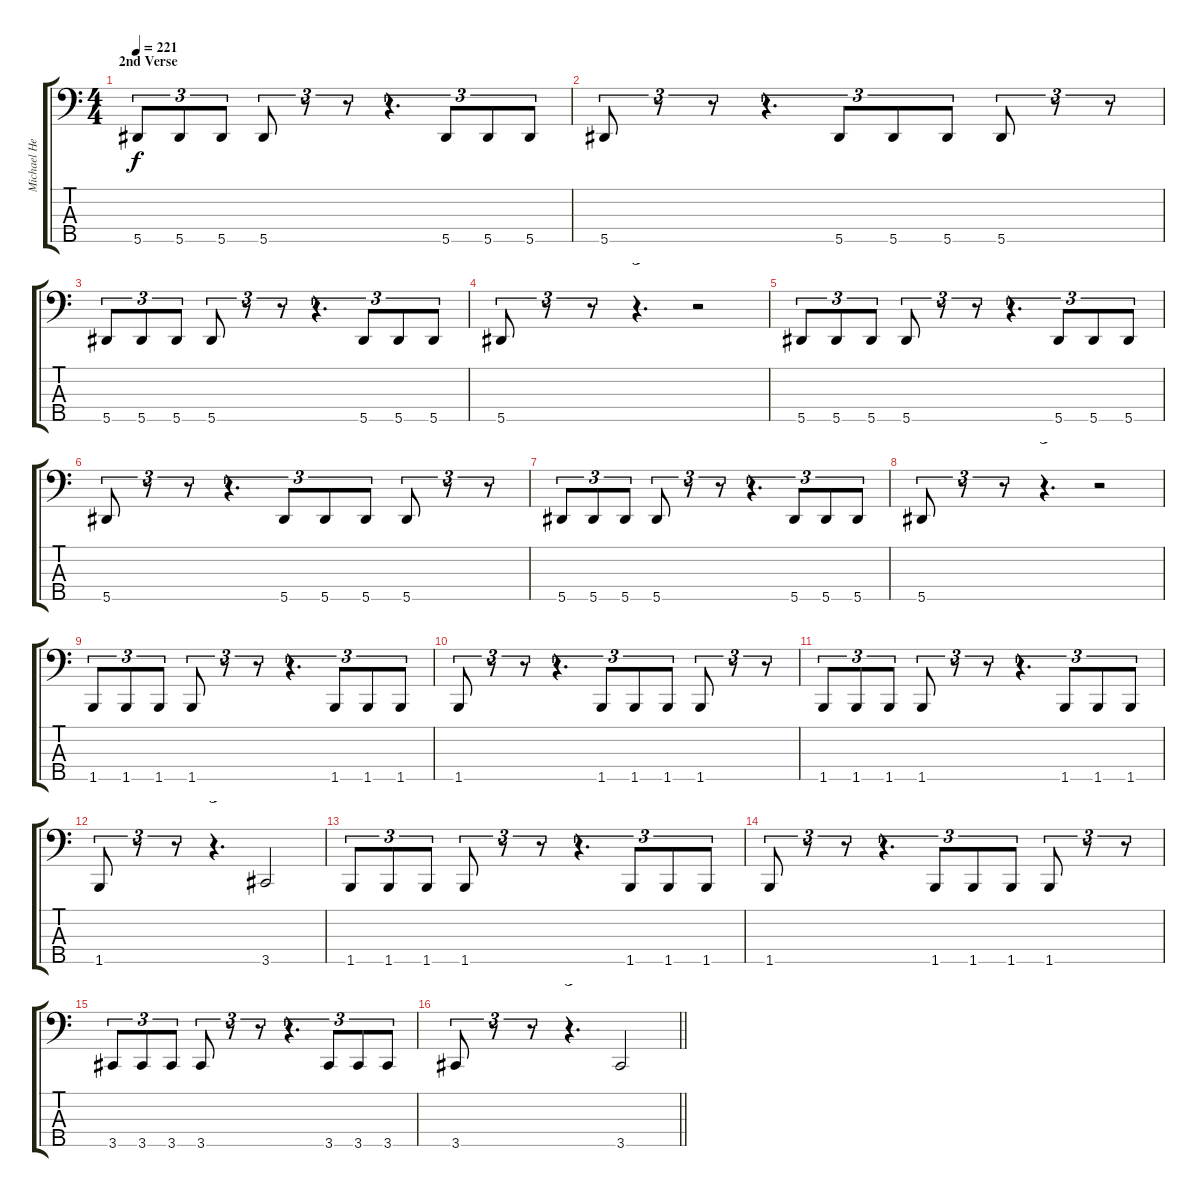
\track ("Michael Hedlund" "Michael He") {instrument electricbassfinger}
\staff {score tabs}
\tuning (Gb2 Db2 Ab1 Eb1 Bb0) {hide}
\ts (4 4)
\section ("" "2nd Verse")
\tempo 221
\clef f4
\ks c
5.5.8{tu (3 2) dy f} 5.5.8{tu (3 2)} 5.5.8{tu (3 2)} 5.5.8{tu (3 2)} r.8{tu (3 2)} r.8{tu (3 2)} r.4{d tu (3 2)} 5.5.8{tu (3 2)} 5.5.8{tu (3 2)} 5.5.8{tu (3 2)} |
5.5.8{tu (3 2)} r.8{tu (3 2)} r.8{tu (3 2)} r.4{d tu (3 2)} 5.5.8{tu (3 2)} 5.5.8{tu (3 2)} 5.5.8{tu (3 2)} 5.5.8{tu (3 2)} r.8{tu (3 2)} r.8{tu (3 2)} |
5.5.8{tu (3 2)} 5.5.8{tu (3 2)} 5.5.8{tu (3 2)} 5.5.8{tu (3 2)} r.8{tu (3 2)} r.8{tu (3 2)} r.4{d tu (3 2)} 5.5.8{tu (3 2)} 5.5.8{tu (3 2)} 5.5.8{tu (3 2)} |
5.5.8{tu (3 2)} r.8{tu (3 2)} r.8{tu (3 2)} r.4{d tu (3 2)} r.2 |
5.5.8{tu (3 2)} 5.5.8{tu (3 2)} 5.5.8{tu (3 2)} 5.5.8{tu (3 2)} r.8{tu (3 2)} r.8{tu (3 2)} r.4{d tu (3 2)} 5.5.8{tu (3 2)} 5.5.8{tu (3 2)} 5.5.8{tu (3 2)} |
5.5.8{tu (3 2)} r.8{tu (3 2)} r.8{tu (3 2)} r.4{d tu (3 2)} 5.5.8{tu (3 2)} 5.5.8{tu (3 2)} 5.5.8{tu (3 2)} 5.5.8{tu (3 2)} r.8{tu (3 2)} r.8{tu (3 2)} |
5.5.8{tu (3 2)} 5.5.8{tu (3 2)} 5.5.8{tu (3 2)} 5.5.8{tu (3 2)} r.8{tu (3 2)} r.8{tu (3 2)} r.4{d tu (3 2)} 5.5.8{tu (3 2)} 5.5.8{tu (3 2)} 5.5.8{tu (3 2)} |
5.5.8{tu (3 2)} r.8{tu (3 2)} r.8{tu (3 2)} r.4{d tu (3 2)} r.2 |
1.5.8{tu (3 2)} 1.5.8{tu (3 2)} 1.5.8{tu (3 2)} 1.5.8{tu (3 2)} r.8{tu (3 2)} r.8{tu (3 2)} r.4{d tu (3 2)} 1.5.8{tu (3 2)} 1.5.8{tu (3 2)} 1.5.8{tu (3 2)} |
1.5.8{tu (3 2)} r.8{tu (3 2)} r.8{tu (3 2)} r.4{d tu (3 2)} 1.5.8{tu (3 2)} 1.5.8{tu (3 2)} 1.5.8{tu (3 2)} 1.5.8{tu (3 2)} r.8{tu (3 2)} r.8{tu (3 2)} |
1.5.8{tu (3 2)} 1.5.8{tu (3 2)} 1.5.8{tu (3 2)} 1.5.8{tu (3 2)} r.8{tu (3 2)} r.8{tu (3 2)} r.4{d tu (3 2)} 1.5.8{tu (3 2)} 1.5.8{tu (3 2)} 1.5.8{tu (3 2)} |
1.5.8{tu (3 2)} r.8{tu (3 2)} r.8{tu (3 2)} r.4{d tu (3 2)} 3.5.2 |
1.5.8{tu (3 2)} 1.5.8{tu (3 2)} 1.5.8{tu (3 2)} 1.5.8{tu (3 2)} r.8{tu (3 2)} r.8{tu (3 2)} r.4{d tu (3 2)} 1.5.8{tu (3 2)} 1.5.8{tu (3 2)} 1.5.8{tu (3 2)} |
1.5.8{tu (3 2)} r.8{tu (3 2)} r.8{tu (3 2)} r.4{d tu (3 2)} 1.5.8{tu (3 2)} 1.5.8{tu (3 2)} 1.5.8{tu (3 2)} 1.5.8{tu (3 2)} r.8{tu (3 2)} r.8{tu (3 2)} |
3.5.8{tu (3 2)} 3.5.8{tu (3 2)} 3.5.8{tu (3 2)} 3.5.8{tu (3 2)} r.8{tu (3 2)} r.8{tu (3 2)} r.4{d tu (3 2)} 3.5.8{tu (3 2)} 3.5.8{tu (3 2)} 3.5.8{tu (3 2)} |
\barLineRight lightlight
3.5.8{tu (3 2)} r.8{tu (3 2)} r.8{tu (3 2)} r.4{d tu (3 2)} 3.5.2
